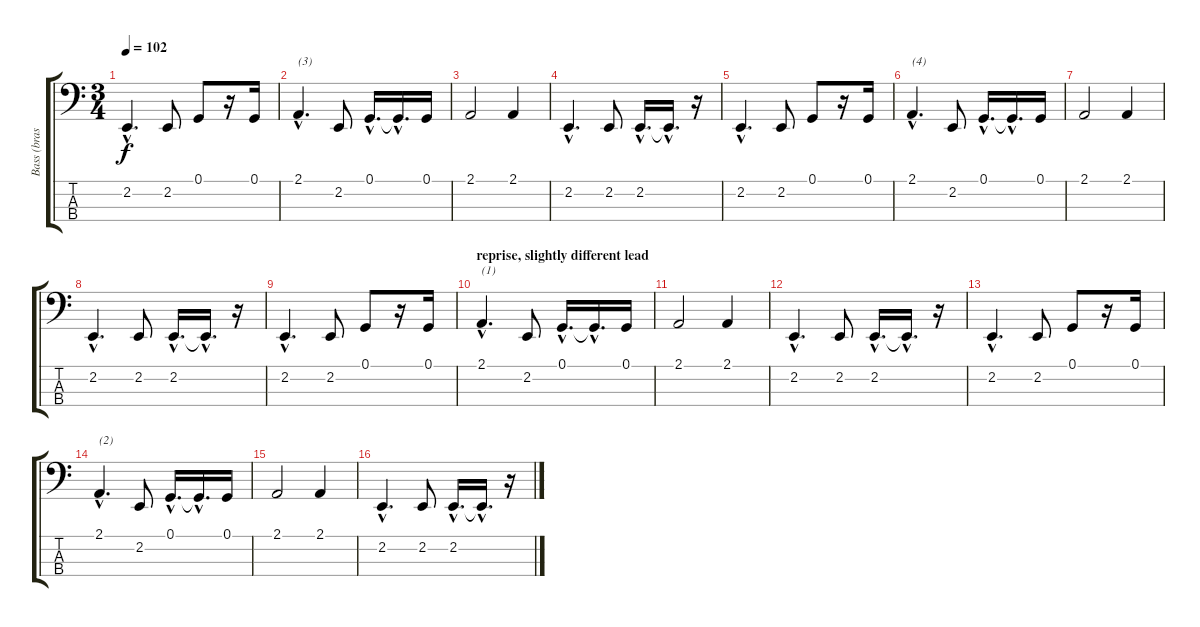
\track ("Bass (brass)" "Bass (bras") {instrument tuba}
\staff {score tabs}
\tuning (G2 D2 A1 E1) {hide}
\ts (3 4)
\tempo 102
\clef f4
\ks c
2.2{hac}.4{d dy f} 2.2.8 0.1.8 r.16 0.1.16 |
2.1{hac}.4{d txt "(3)"} 2.2.8 0.1{hac}.16{d} 0.1{hac t}.16{d} 0.1.16 |
2.1.2 2.1.4 |
2.2{hac}.4{d} 2.2.8 2.2{hac}.16{d} 2.2{hac t}.16{d} r.16 |
2.2{hac}.4{d} 2.2.8 0.1.8 r.16 0.1.16 |
2.1{hac}.4{d txt "(4)"} 2.2.8 0.1{hac}.16{d} 0.1{hac t}.16{d} 0.1.16 |
2.1.2 2.1.4 |
2.2{hac}.4{d} 2.2.8 2.2{hac}.16{d} 2.2{hac t}.16{d} r.16 |
2.2{hac}.4{d} 2.2.8 0.1.8 r.16 0.1.16 |
\section ("" "reprise, slightly different lead")
2.1{hac}.4{d txt "(1)"} 2.2.8 0.1{hac}.16{d} 0.1{hac t}.16{d} 0.1.16 |
2.1.2 2.1.4 |
2.2{hac}.4{d} 2.2.8 2.2{hac}.16{d} 2.2{hac t}.16{d} r.16 |
2.2{hac}.4{d} 2.2.8 0.1.8 r.16 0.1.16 |
2.1{hac}.4{d txt "(2)"} 2.2.8 0.1{hac}.16{d} 0.1{hac t}.16{d} 0.1.16 |
2.1.2 2.1.4 |
2.2{hac}.4{d} 2.2.8 2.2{hac}.16{d} 2.2{hac t}.16{d} r.16
